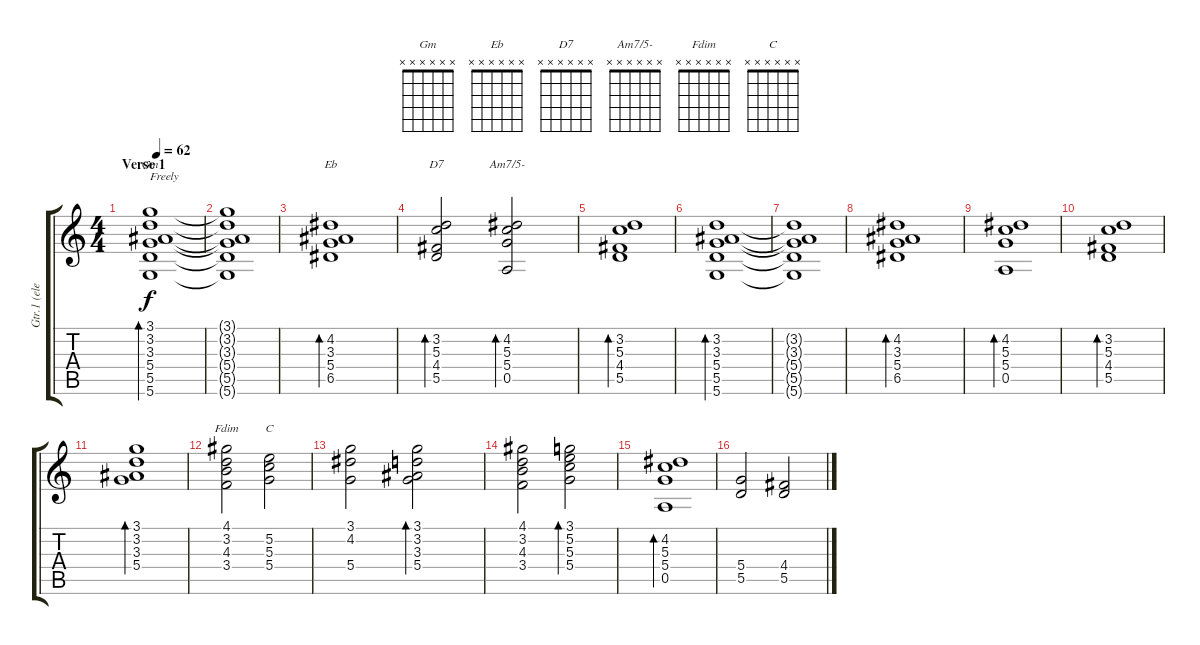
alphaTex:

\track ("Gtr.1 (elec.)" "Gtr.1 (ele") {instrument electricguitarjazz}
\staff {score tabs}
\tuning (E4 B3 G3 D3 A2 D2) {hide}
\chord ("Gm" x x x x x x)
\chord ("Eb" x x x x x x)
\chord ("D7" x x x x x x)
\chord ("Am7/5-" x x x x x x)
\chord ("Fdim" x x x x x x)
\chord ("C" x x x x x x)
\ts (4 4)
\section ("" "Verse 1")
\tempo 62
\clef g2
\ks c
(3.1 3.2 3.3 5.4 5.5 5.6).1{bd 120 ch "Gm" txt "Freely" dy f instrument electricguitarjazz} |
(3.1{t} 3.2{t} 3.3{t} 5.4{t} 5.5{t} 5.6{t}).1 |
(4.2 3.3 5.4 6.5).1{bd 120 ch "Eb"} |
(3.2 5.3 4.4 5.5).2{bd 120 ch "D7"} (4.2 5.3 5.4 0.5).2{bd 120 ch "Am7/5-"} |
(3.2 5.3 4.4 5.5).1{bd 120} |
(3.2 3.3 5.4 5.5 5.6).1{bd 120} |
(3.2{t} 3.3{t} 5.4{t} 5.5{t} 5.6{t}).1 |
(4.2 3.3 5.4 6.5).1{bd 120} |
(4.2 5.3 5.4 0.5).1{bd 120} |
(3.2 5.3 4.4 5.5).1{bd 120} |
(3.1 3.2 3.3 5.4).1{bd 120} |
(4.1 3.2 4.3 3.4).2{ch "Fdim"} (5.2 5.3 5.4).2{ch "C"} |
(3.1 4.2 5.4).2 (3.1 3.2 3.3 5.4).2{bd 120} |
(4.1 3.2 4.3 3.4).2 (3.1 5.2 5.3 5.4).2{bd 120} |
(4.2 5.3 5.4 0.5).1{bd 120} |
(5.4 5.5).2 (4.4 5.5).2
